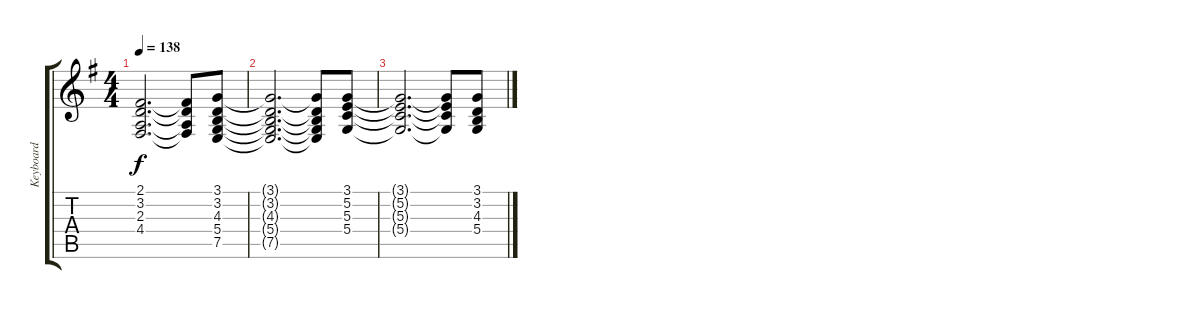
\track ("Keyboard" "Keyboard") {instrument churchorgan}
\staff {score tabs}
\tuning (E4 B3 G3 D3 A2 E2) {hide}
\ts (4 4)
\tempo 138
\clef g2
\ks g
(2.1{t} 3.2{t} 2.3{t} 4.4{t}).2{d dy f} (2.1{t} 3.2{t} 2.3{t} 4.4{t}).8 (3.1 3.2 4.3 5.4 7.5).8 |
(3.1{t} 3.2{t} 4.3{t} 5.4{t} 7.5{t}).2{d} (3.1{t} 3.2{t} 4.3{t} 5.4{t} 7.5{t}).8 (3.1 5.2 5.3 5.4).8 |
(3.1{t} 5.2{t} 5.3{t} 5.4{t}).2{d} (3.1{t} 5.2{t} 5.3{t} 5.4{t}).8 (3.1 3.2 4.3 5.4).8
